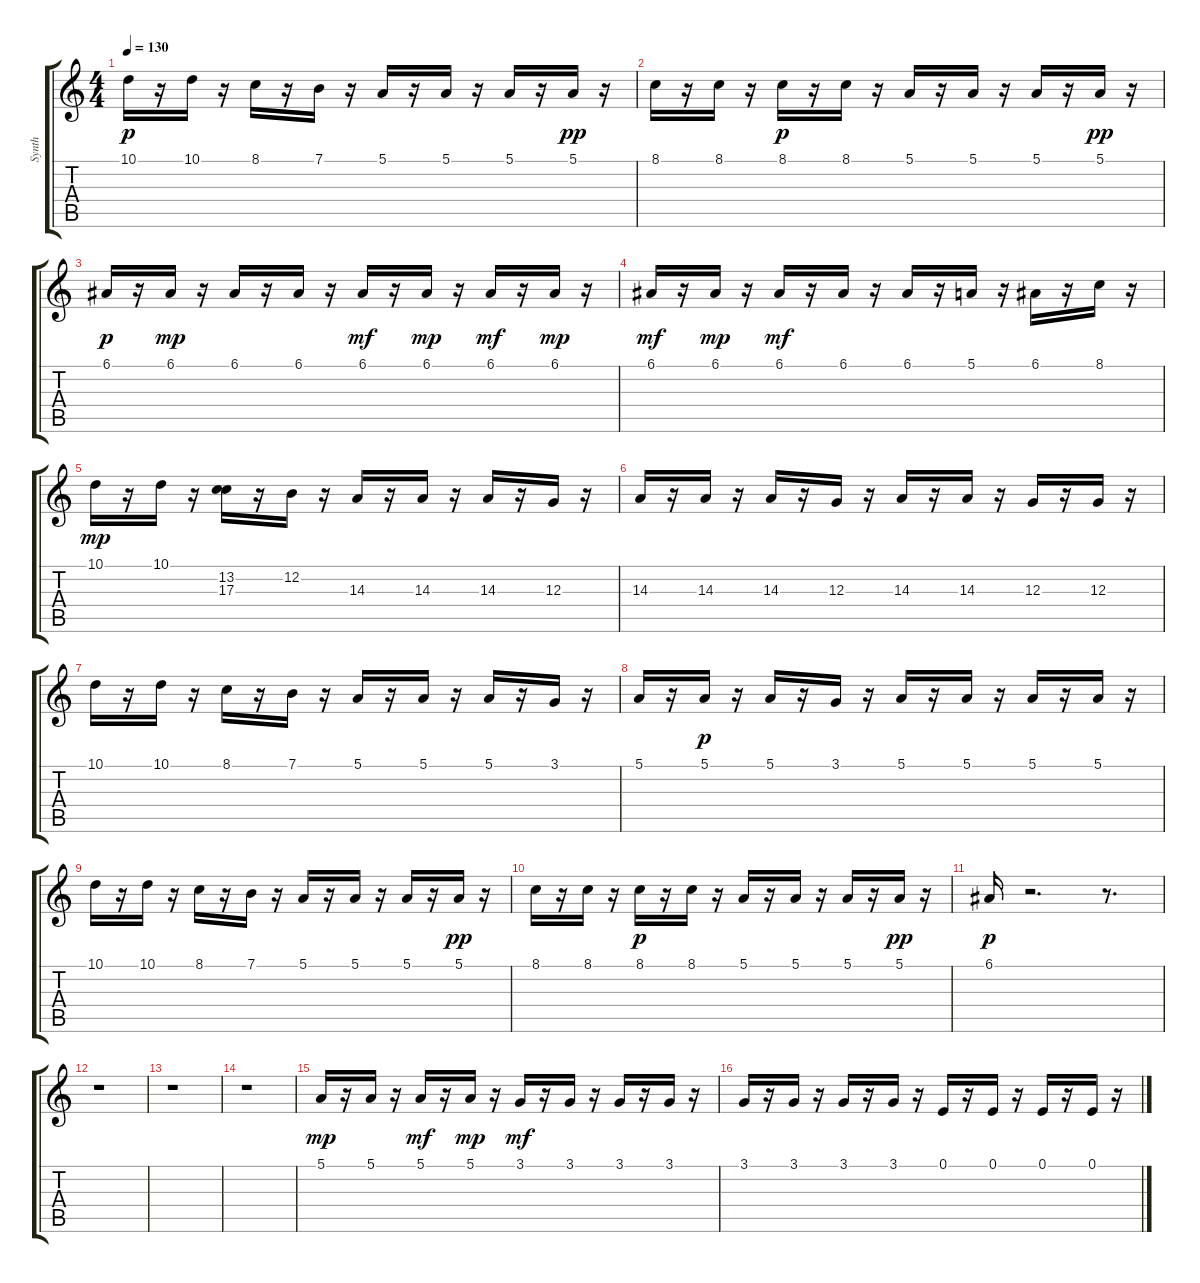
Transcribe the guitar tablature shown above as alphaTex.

\track ("Synth" "Synth") {instrument lead7fifths}
\staff {score tabs}
\tuning (E4 B3 G3 D3 A2 E2) {hide}
\ts (4 4)
\tempo 130
\clef g2
\ks c
10.1.16{dy p} r.16 10.1.16 r.16 8.1.16 r.16 7.1.16 r.16 5.1.16 r.16 5.1.16 r.16 5.1.16 r.16 5.1.16{dy pp} r.16 |
8.1.16 r.16 8.1.16 r.16 8.1.16{dy p} r.16 8.1.16 r.16 5.1.16 r.16 5.1.16 r.16 5.1.16 r.16 5.1.16{dy pp} r.16 |
6.1.16{dy p} r.16 6.1.16{dy mp} r.16 6.1.16 r.16 6.1.16 r.16 6.1.16{dy mf} r.16 6.1.16{dy mp} r.16 6.1.16{dy mf} r.16 6.1.16{dy mp} r.16 |
6.1.16{dy mf} r.16 6.1.16{dy mp} r.16 6.1.16{dy mf} r.16 6.1.16 r.16 6.1.16 r.16 5.1.16 r.16 6.1.16 r.16 8.1.16 r.16 |
10.1.16{dy mp} r.16 10.1.16 r.16 (13.2 17.3).16 r.16 12.2.16 r.16 14.3.16 r.16 14.3.16 r.16 14.3.16 r.16 12.3.16 r.16 |
14.3.16 r.16 14.3.16 r.16 14.3.16 r.16 12.3.16 r.16 14.3.16 r.16 14.3.16 r.16 12.3.16 r.16 12.3.16 r.16 |
10.1.16 r.16 10.1.16 r.16 8.1.16 r.16 7.1.16 r.16 5.1.16 r.16 5.1.16 r.16 5.1.16 r.16 3.1.16 r.16 |
5.1.16 r.16 5.1.16{dy p} r.16 5.1.16 r.16 3.1.16 r.16 5.1.16 r.16 5.1.16 r.16 5.1.16 r.16 5.1.16 r.16 |
10.1.16 r.16 10.1.16 r.16 8.1.16 r.16 7.1.16 r.16 5.1.16 r.16 5.1.16 r.16 5.1.16 r.16 5.1.16{dy pp} r.16 |
8.1.16 r.16 8.1.16 r.16 8.1.16{dy p} r.16 8.1.16 r.16 5.1.16 r.16 5.1.16 r.16 5.1.16 r.16 5.1.16{dy pp} r.16 |
6.1.16{dy p} r.2{d} r.8{d} |
r.1 |
r.1 |
r.1 |
5.1.16{dy mp} r.16 5.1.16 r.16 5.1.16{dy mf} r.16 5.1.16{dy mp} r.16 3.1.16{dy mf} r.16 3.1.16 r.16 3.1.16 r.16 3.1.16 r.16 |
3.1.16 r.16 3.1.16 r.16 3.1.16 r.16 3.1.16 r.16 0.1.16 r.16 0.1.16 r.16 0.1.16 r.16 0.1.16 r.16
